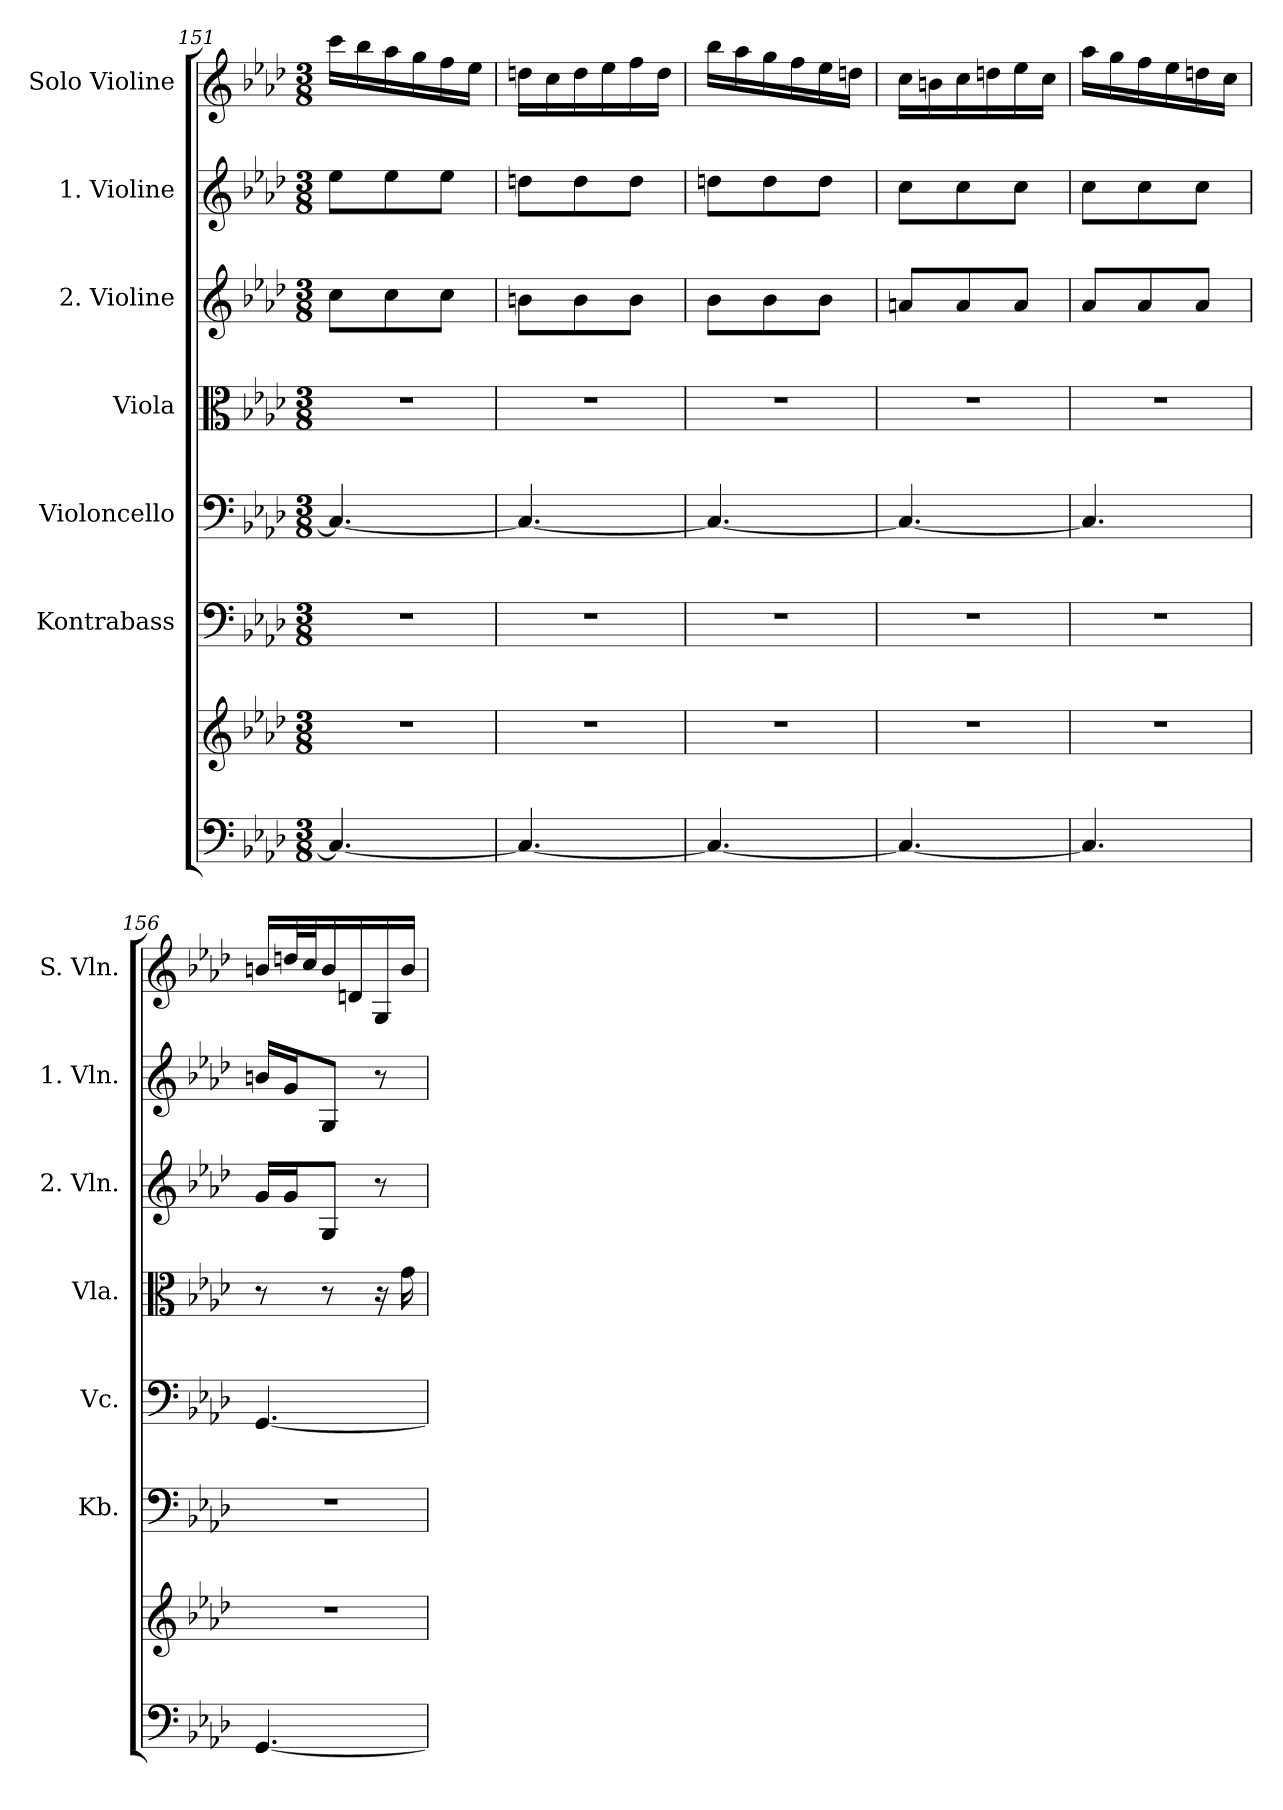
**kern	**kern	**kern	**kern	**kern	**kern	**kern	**kern
*part7	*part7	*part6	*part5	*part4	*part3	*part2	*part1
*staff8	*staff7	*staff6	*staff5	*staff4	*staff3	*staff2	*staff1
*	*	*I"Kontrabass	*I"Violoncello	*I"Viola	*I"2. Violine	*I"1. Violine	*I"Solo Violine
*	*	*I'Kb.	*I'Vc.	*I'Vla.	*I'2. Vln.	*I'1. Vln.	*I'S. Vln.
*clefF4	*clefG2	*clefF4	*clefF4	*clefC3	*clefG2	*clefG2	*clefG2
*	*	*ITrd7c12	*	*	*	*	*
*k[b-e-a-d-]	*k[b-e-a-d-]	*k[b-e-a-d-]	*k[b-e-a-d-]	*k[b-e-a-d-]	*k[b-e-a-d-]	*k[b-e-a-d-]	*k[b-e-a-d-]
*f:	*f:	*f:	*f:	*f:	*f:	*f:	*f:
*M3/8	*M3/8	*M3/8	*M3/8	*M3/8	*M3/8	*M3/8	*M3/8
=151	=151	=151	=151	=151	=151	=151	=151
4.C/_	4.r	4.r	4.C/_	4.r	8cc\L	8ee-\L	16ccc\LL
.	.	.	.	.	.	.	16bb-\
.	.	.	.	.	8cc\	8ee-\	16aa-\
.	.	.	.	.	.	.	16gg\
.	.	.	.	.	8cc\J	8ee-\J	16ff\
.	.	.	.	.	.	.	16ee-\JJ
=152	=152	=152	=152	=152	=152	=152	=152
4.C/_	4.r	4.r	4.C/_	4.r	8bn\L	8ddn\L	16ddn\LL
.	.	.	.	.	.	.	16cc\
.	.	.	.	.	8b\	8dd\	16dd\
.	.	.	.	.	.	.	16ee-\
.	.	.	.	.	8b\J	8dd\J	16ff\
.	.	.	.	.	.	.	16dd\JJ
=153	=153	=153	=153	=153	=153	=153	=153
4.C/_	4.r	4.r	4.C/_	4.r	8b-\L	8ddn\L	16bb-\LL
.	.	.	.	.	.	.	16aa-\
.	.	.	.	.	8b-\	8dd\	16gg\
.	.	.	.	.	.	.	16ff\
.	.	.	.	.	8b-\J	8dd\J	16ee-\
.	.	.	.	.	.	.	16ddn\JJ
!!LO:PB:g=z
=154	=154	=154	=154	=154	=154	=154	=154
4.C/_	4.r	4.r	4.C/_	4.r	8an/L	8cc\L	16cc\LL
.	.	.	.	.	.	.	16bn\
.	.	.	.	.	8a/	8cc\	16cc\
.	.	.	.	.	.	.	16ddn\
.	.	.	.	.	8a/J	8cc\J	16ee-\
.	.	.	.	.	.	.	16cc\JJ
=155	=155	=155	=155	=155	=155	=155	=155
4.C/]	4.r	4.r	4.C/]	4.r	8a-/L	8cc\L	16aa-\LL
.	.	.	.	.	.	.	16gg\
.	.	.	.	.	8a-/	8cc\	16ff\
.	.	.	.	.	.	.	16ee-\
.	.	.	.	.	8a-/J	8cc\J	16ddn\
.	.	.	.	.	.	.	16cc\JJ
=156	=156	=156	=156	=156	=156	=156	=156
[4.GG/	4.r	4.r	[4.GG/	8r	16g/LL	16bn/LL	16bn/LL
.	.	.	.	.	16g/J	16g/J	32ddn/L
.	.	.	.	.	.	.	32cc/J
.	.	.	.	8r	8G/J	8G/J	16b/
.	.	.	.	.	.	.	16dn/
.	.	.	.	16r	8r	8r	16G/
.	.	.	.	16g\	.	.	16b/JJ
=	=	=	=	=	=	=	=
*-	*-	*-	*-	*-	*-	*-	*-
